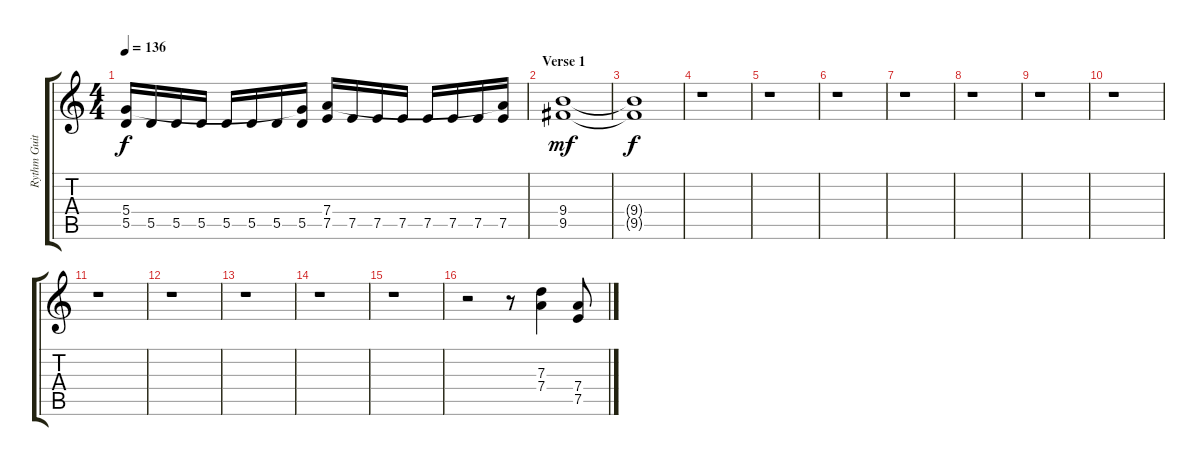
\track ("Rythm Guitar" "Rythm Guit") {instrument distortionguitar}
\staff {score tabs}
\tuning (E4 B3 G3 D3 A2 D2) {hide}
\ts (4 4)
\tempo 136
\clef g2
\ks c
(5.4 5.5).16{dy f} 5.5.16 5.5.16 5.5.16 5.5.16 5.5.16 5.5.16 (5.4{t} 5.5).16 (7.4 7.5).16 7.5.16 7.5.16 7.5.16 7.5.16 7.5.16 7.5.16 (7.4{t} 7.5).16 |
\section ("" "Verse 1")
(9.4 9.5).1{dy mf volume 0} |
(9.4{t} 9.5{t}).1{dy f} |
r.1 |
r.1 |
r.1 |
r.1 |
r.1 |
r.1 |
r.1 |
r.1 |
r.1 |
r.1 |
r.1 |
r.1 |
r.2 r.8 (7.3 7.4).4{volume 11 balance 12} (7.4 7.5).8
